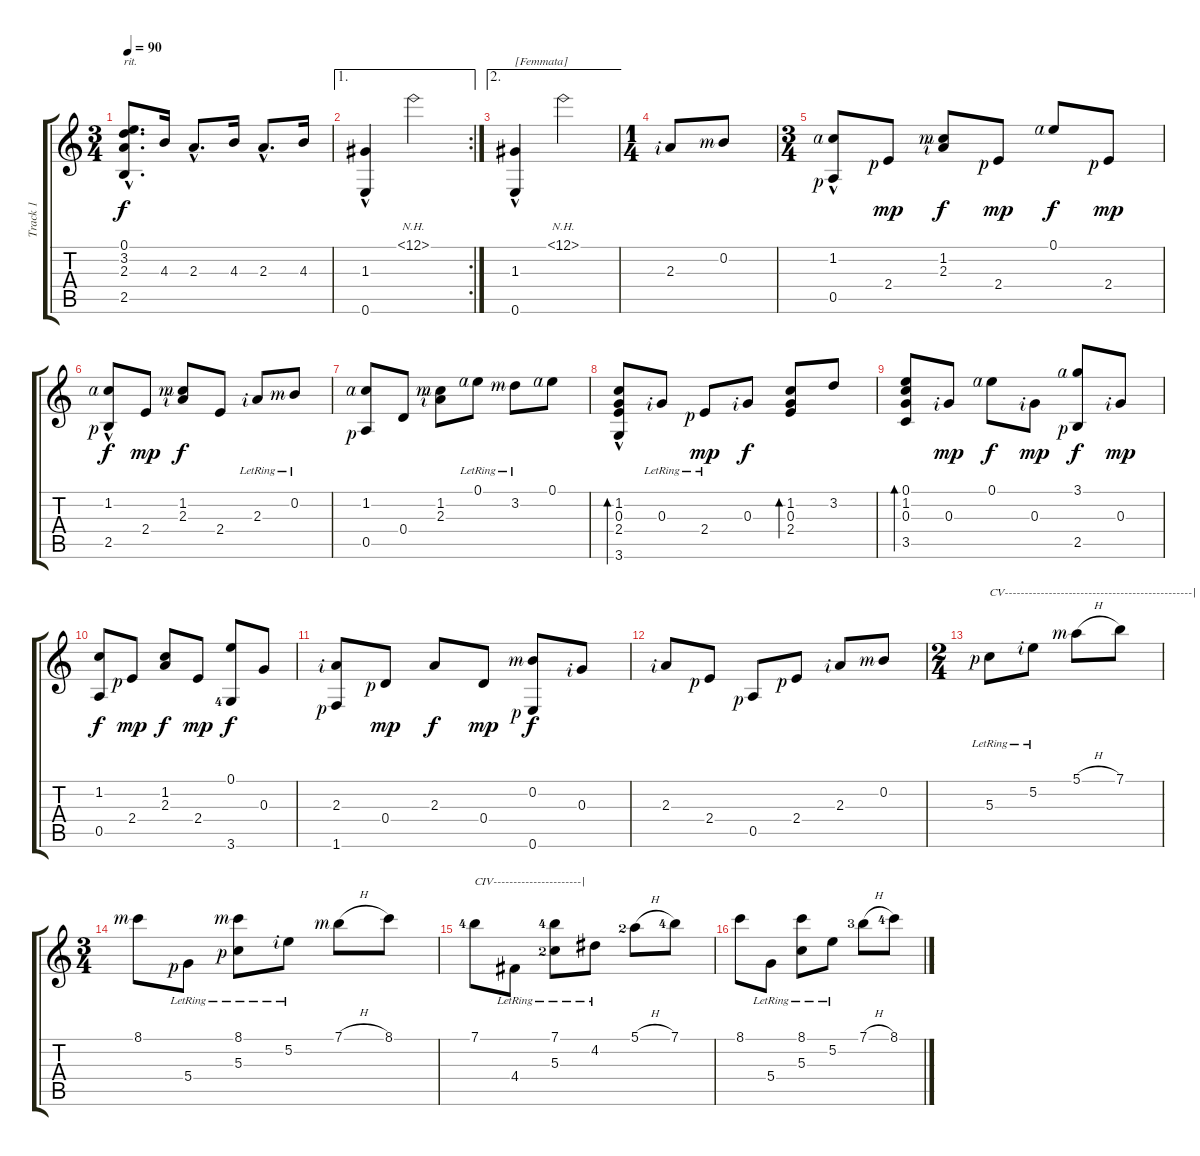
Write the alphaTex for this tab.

\track ("Track 1" "Track 1") {instrument acousticguitarnylon}
\staff {score tabs}
\tuning (E4 B3 G3 D3 A2 E2) {hide}
\ts (3 4)
\tempo 90
\clef g2
\ks c
(0.1{hac} 3.2{hac} 2.3{hac} 2.5{hac}).8{d txt "rit." dy f} 4.3.16 2.3{hac}.8{d} 4.3.16 2.3{hac}.8{d} 4.3.16 |
\ae 1
\rc 2
(1.3 0.6{hac}).4 12.1{nh}.2 |
\ae 2
(1.3 0.6{hac}).4{txt "[Femmata]"} 12.1{nh}.2 |
\ts (1 4)
2.3{rf 2}.8 0.2{rf 3}.8 |
\ts (3 4)
(1.2{rf 4} 0.5{hac rf 1}).8 2.4{rf 1}.8{dy mp} (1.2{rf 3} 2.3{rf 2}).8{dy f} 2.4{rf 1}.8{dy mp} 0.1{rf 4}.8{dy f} 2.4{rf 1}.8{dy mp} |
(1.2{rf 4} 2.5{hac rf 1}).8{dy f} 2.4.8{dy mp} (1.2{rf 3} 2.3{rf 2}).8{dy f} 2.4.8 2.3{lr rf 2}.8 0.2{lr rf 3}.8 |
(1.2{rf 4} 0.5{rf 1}).8 0.4.8 (1.2{rf 3} 2.3{rf 2}).8 0.1{lr rf 4}.8 3.2{lr rf 3}.8 0.1{rf 4}.8 |
(1.2 0.3 2.4 3.6{hac}).8{bd 120} 0.3{lr rf 2}.8 2.4{lr rf 1}.8{dy mp} 0.3{rf 2}.8{dy f} (1.2 0.3 2.4).8{bd 120} 3.2.8 |
(0.1 1.2 0.3 3.5).8{bd 120} 0.3{rf 2}.8{dy mp} 0.1{rf 4}.8{dy f} 0.3{rf 2}.8{dy mp} (3.1{rf 4} 2.5{rf 1}).8{dy f} 0.3{rf 2}.8{dy mp} |
(1.2 0.5).8{dy f} 2.4{rf 1}.8{dy mp} (1.2 2.3).8{dy f} 2.4.8{dy mp} (0.1 3.6{lf 5}).8{dy f} 0.3.8 |
(2.3{rf 2} 1.6{rf 1}).8 0.4{rf 1}.8{dy mp} 2.3.8{dy f} 0.4.8{dy mp} (0.2{rf 3} 0.6{rf 1}).8{dy f} 0.3{rf 2}.8 |
2.3{rf 2}.8 2.4{rf 1}.8 0.5{rf 1}.8 2.4{rf 1}.8 2.3{rf 2}.8 0.2{rf 3}.8 |
\ts (2 4)
5.3{lr rf 1}.8{txt "CV-----------------------------------------------|"} 5.2{lr rf 2}.8 5.1{h rf 3}.8 7.1.8 |
\ts (3 4)
8.1{rf 3}.8 5.4{lr rf 1}.8 (8.1{rf 3} 5.3{lr rf 1}).8 5.2{lr rf 2}.8 7.1{h rf 3}.8 8.1.8 |
7.1{lf 5}.8{txt "CIV----------------------|"} 4.4{lr}.8 (7.1{lf 5} 5.3{lr lf 3}).8 4.2{lr}.8 5.1{h lf 3}.8 7.1{lf 5}.8 |
8.1.8 5.4{lr}.8 (8.1 5.3{lr}).8 5.2{lr}.8 7.1{h lf 4}.8 8.1{lf 5}.8
